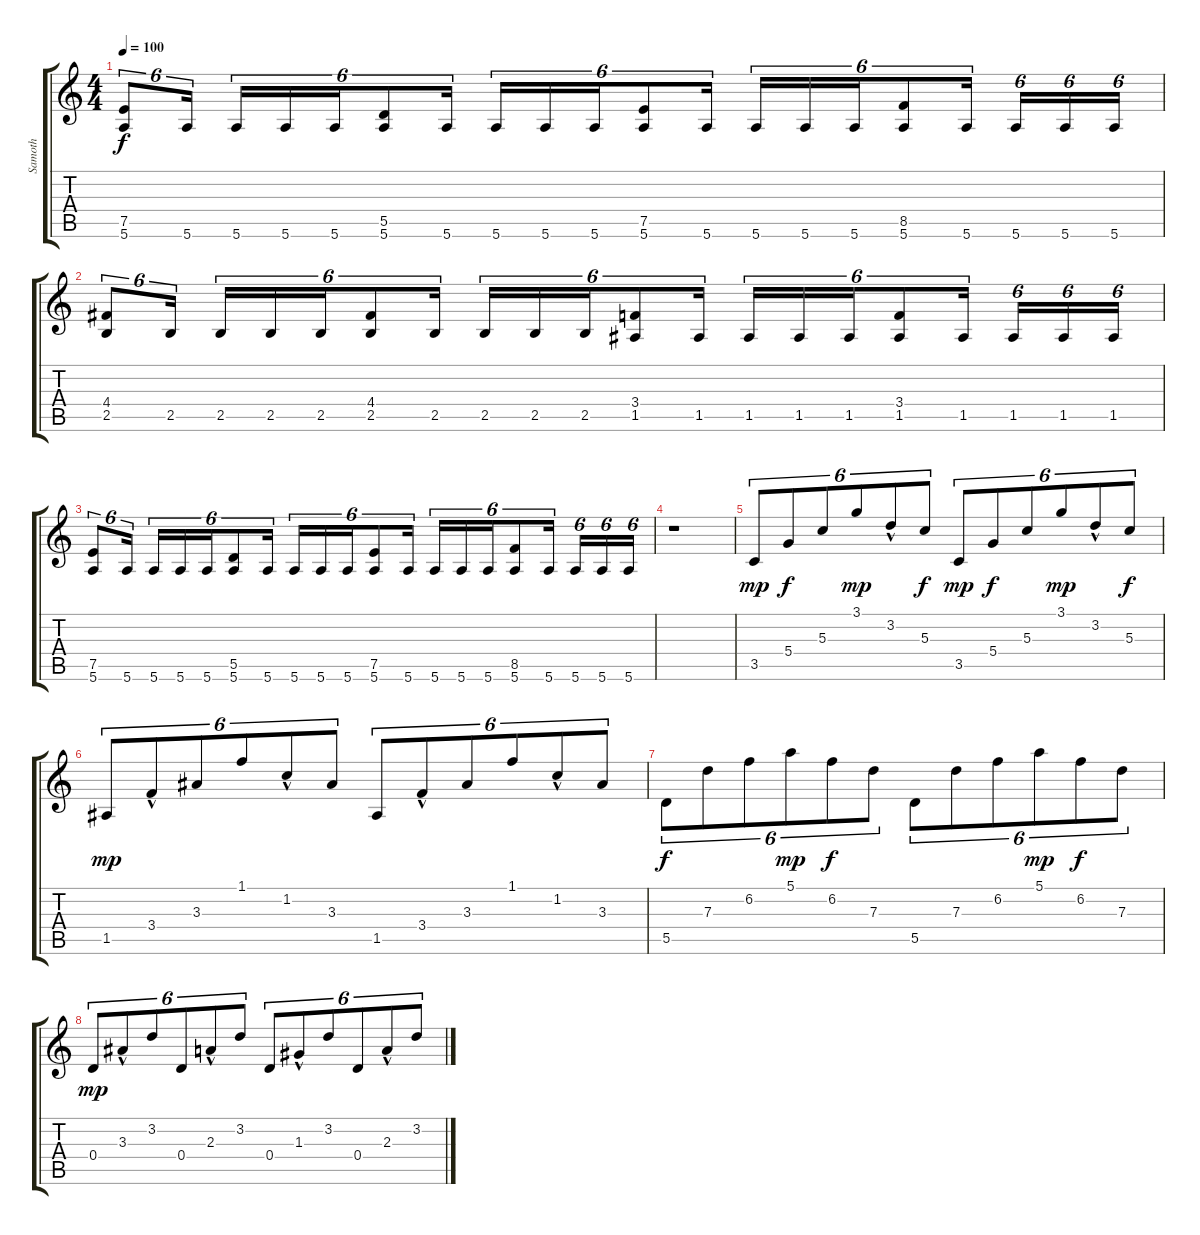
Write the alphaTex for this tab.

\track ("Samoth" "Samoth") {instrument distortionguitar}
\staff {score tabs}
\tuning (E4 B3 G3 D3 A2 E2) {hide}
\ts (4 4)
\tempo 100
\clef g2
\ks c
(7.5 5.6).8{tu (6 4) dy f} 5.6.16{tu (6 4)} 5.6.16{tu (6 4)} 5.6.16{tu (6 4)} 5.6.16{tu (6 4)} (5.5 5.6).8{tu (6 4)} 5.6.16{tu (6 4)} 5.6.16{tu (6 4)} 5.6.16{tu (6 4)} 5.6.16{tu (6 4)} (7.5 5.6).8{tu (6 4)} 5.6.16{tu (6 4)} 5.6.16{tu (6 4)} 5.6.16{tu (6 4)} 5.6.16{tu (6 4)} (8.5 5.6).8{tu (6 4)} 5.6.16{tu (6 4)} 5.6.16{tu (6 4)} 5.6.16{tu (6 4)} 5.6.16{tu (6 4)} |
(4.4 2.5).8{tu (6 4)} 2.5.16{tu (6 4)} 2.5.16{tu (6 4)} 2.5.16{tu (6 4)} 2.5.16{tu (6 4)} (4.4 2.5).8{tu (6 4)} 2.5.16{tu (6 4)} 2.5.16{tu (6 4)} 2.5.16{tu (6 4)} 2.5.16{tu (6 4)} (3.4 1.5).8{tu (6 4)} 1.5.16{tu (6 4)} 1.5.16{tu (6 4)} 1.5.16{tu (6 4)} 1.5.16{tu (6 4)} (3.4 1.5).8{tu (6 4)} 1.5.16{tu (6 4)} 1.5.16{tu (6 4)} 1.5.16{tu (6 4)} 1.5.16{tu (6 4)} |
(7.5 5.6).8{tu (6 4)} 5.6.16{tu (6 4)} 5.6.16{tu (6 4)} 5.6.16{tu (6 4)} 5.6.16{tu (6 4)} (5.5 5.6).8{tu (6 4)} 5.6.16{tu (6 4)} 5.6.16{tu (6 4)} 5.6.16{tu (6 4)} 5.6.16{tu (6 4)} (7.5 5.6).8{tu (6 4)} 5.6.16{tu (6 4)} 5.6.16{tu (6 4)} 5.6.16{tu (6 4)} 5.6.16{tu (6 4)} (8.5 5.6).8{tu (6 4)} 5.6.16{tu (6 4)} 5.6.16{tu (6 4)} 5.6.16{tu (6 4)} 5.6.16{tu (6 4)} |
r.1 |
3.5.8{tu (6 4) dy mp} 5.4.8{tu (6 4) dy f} 5.3.8{tu (6 4)} 3.1.8{tu (6 4) dy mp} 3.2{hac}.8{tu (6 4)} 5.3.8{tu (6 4) dy f} 3.5.8{tu (6 4) dy mp} 5.4.8{tu (6 4) dy f} 5.3.8{tu (6 4)} 3.1.8{tu (6 4) dy mp} 3.2{hac}.8{tu (6 4)} 5.3.8{tu (6 4) dy f} |
1.5.8{tu (6 4) dy mp} 3.4{hac}.8{tu (6 4)} 3.3.8{tu (6 4)} 1.1.8{tu (6 4)} 1.2{hac}.8{tu (6 4)} 3.3.8{tu (6 4)} 1.5.8{tu (6 4)} 3.4{hac}.8{tu (6 4)} 3.3.8{tu (6 4)} 1.1.8{tu (6 4)} 1.2{hac}.8{tu (6 4)} 3.3.8{tu (6 4)} |
5.5.8{tu (6 4) dy f} 7.3.8{tu (6 4)} 6.2.8{tu (6 4)} 5.1.8{tu (6 4) dy mp} 6.2.8{tu (6 4) dy f} 7.3.8{tu (6 4)} 5.5.8{tu (6 4)} 7.3.8{tu (6 4)} 6.2.8{tu (6 4)} 5.1.8{tu (6 4) dy mp} 6.2.8{tu (6 4) dy f} 7.3.8{tu (6 4)} |
0.4.8{tu (6 4) dy mp} 3.3{hac}.8{tu (6 4)} 3.2.8{tu (6 4)} 0.4.8{tu (6 4)} 2.3{hac}.8{tu (6 4)} 3.2.8{tu (6 4)} 0.4.8{tu (6 4)} 1.3{hac}.8{tu (6 4)} 3.2.8{tu (6 4)} 0.4.8{tu (6 4)} 2.3{hac}.8{tu (6 4)} 3.2.8{tu (6 4)}
